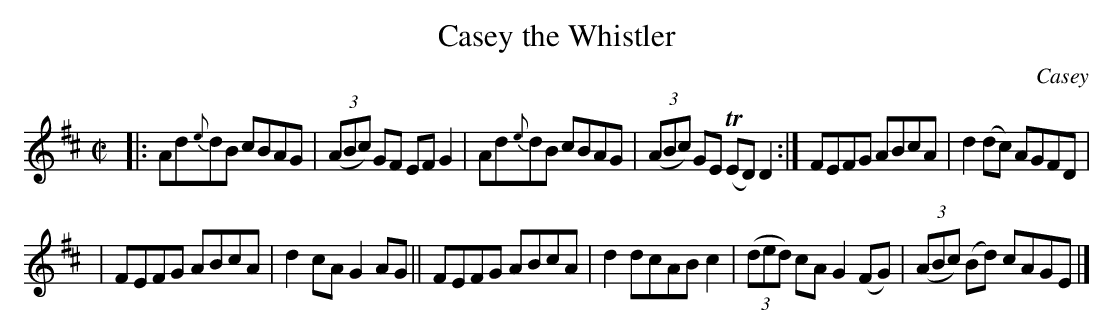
X:1
T: Casey the Whistler
O: Casey
M: C|
L: 1/8
K: D
|: Ad{e}dB cBAG | (3(ABc) GF EFG2 | Ad{e}dB cBAG | (3(ABc) GE T(ED)D2 :| FEFG ABcA | d2(dc) AGFD |
| FEFG ABcA | d2cA G2AG || FEFG ABcA | d2dcABc2 | (3(ded) cAG2(FG) | (3(ABc) (Bd) cAGE |]
